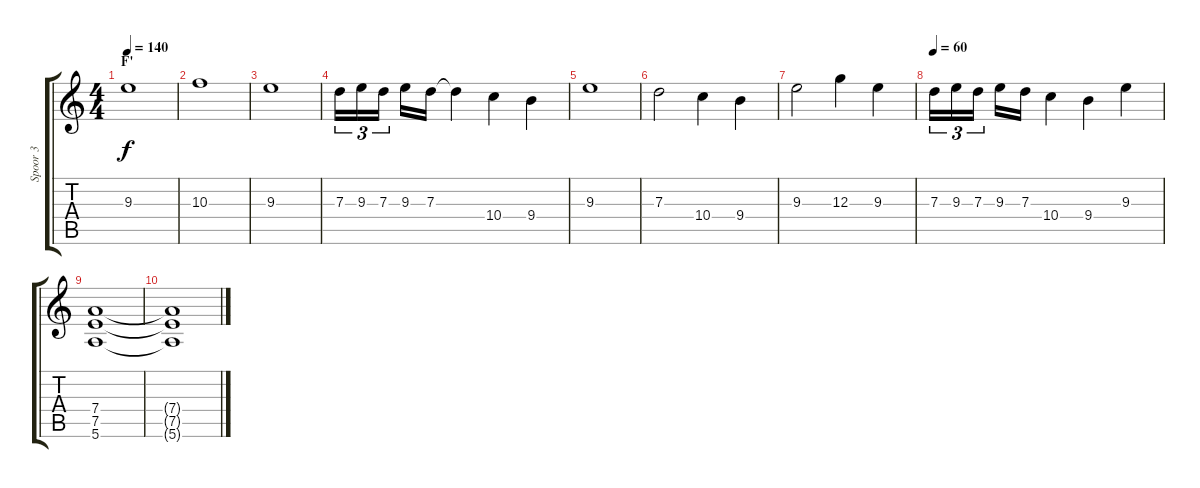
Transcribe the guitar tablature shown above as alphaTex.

\track ("Spoor 3" "Spoor 3") {instrument electricguitarclean}
\staff {score tabs}
\tuning (E4 B3 G3 D3 A2 E2) {hide}
\ts (4 4)
\section ("" "F'")
\tempo 140
\clef g2
\ks c
9.3.1{dy f} |
10.3.1 |
9.3.1 |
7.3.16{tu (3 2)} 9.3.16{tu (3 2)} 7.3.16{tu (3 2)} 9.3.16 7.3.16 7.3{t}.4 10.4.4 9.4.4 |
9.3.1 |
7.3.2 10.4.4 9.4.4 |
9.3.2 12.3.4 9.3.4 |
\tempo 60
7.3.16{tu (3 2)} 9.3.16{tu (3 2)} 7.3.16{tu (3 2)} 9.3.16 7.3.16 10.4.4 9.4.4 9.3.4 |
(7.4 7.5 5.6).1 |
(7.4{t} 7.5{t} 5.6{t}).1
